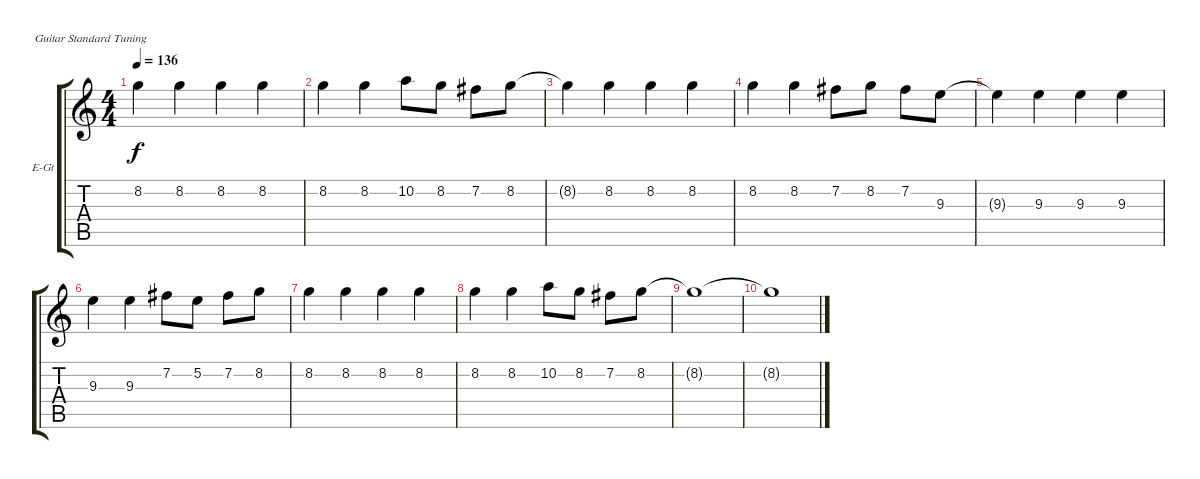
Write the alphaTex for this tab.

\defaultSystemsLayout 4
\bracketExtendMode groupsimilarinstruments
\firstSystemTrackNameOrientation horizontal
\otherSystemsTrackNameOrientation horizontal
\track ("Г. Каспарян" "E-Gt") {instrument overdrivenguitar}
\staff {score tabs}
\tuning (E4 B3 G3 D3 A2 E2)
\ts (4 4)
\tempo 136
\clef g2
\scale
0.333333
\ks c
8.2{t}.4{dy f} 8.2.4 8.2.4 8.2.4 |
\scale
0.333333 8.2.4 8.2.4 10.2.8 8.2.8 7.2.8 8.2.8 |
\scale
0.333333 8.2{t}.4 8.2.4 8.2.4 8.2.4 |
\scale
0.333333 8.2.4 8.2.4 7.2.8 8.2.8 7.2.8 9.3.8 |
\scale
0.333333 9.3{t}.4 9.3.4 9.3.4 9.3.4 |
\scale
0.333333 9.3.4 9.3.4 7.2.8 5.2.8 7.2.8 8.2.8 |
\scale
0.333333 8.2.4 8.2.4 8.2.4 8.2.4 |
\scale
0.333333 8.2.4 8.2.4 10.2.8 8.2.8 7.2.8 8.2.8 |
\scale
0.333333 8.2{t}.1 |
\scale
0.333333 8.2{t}.1
